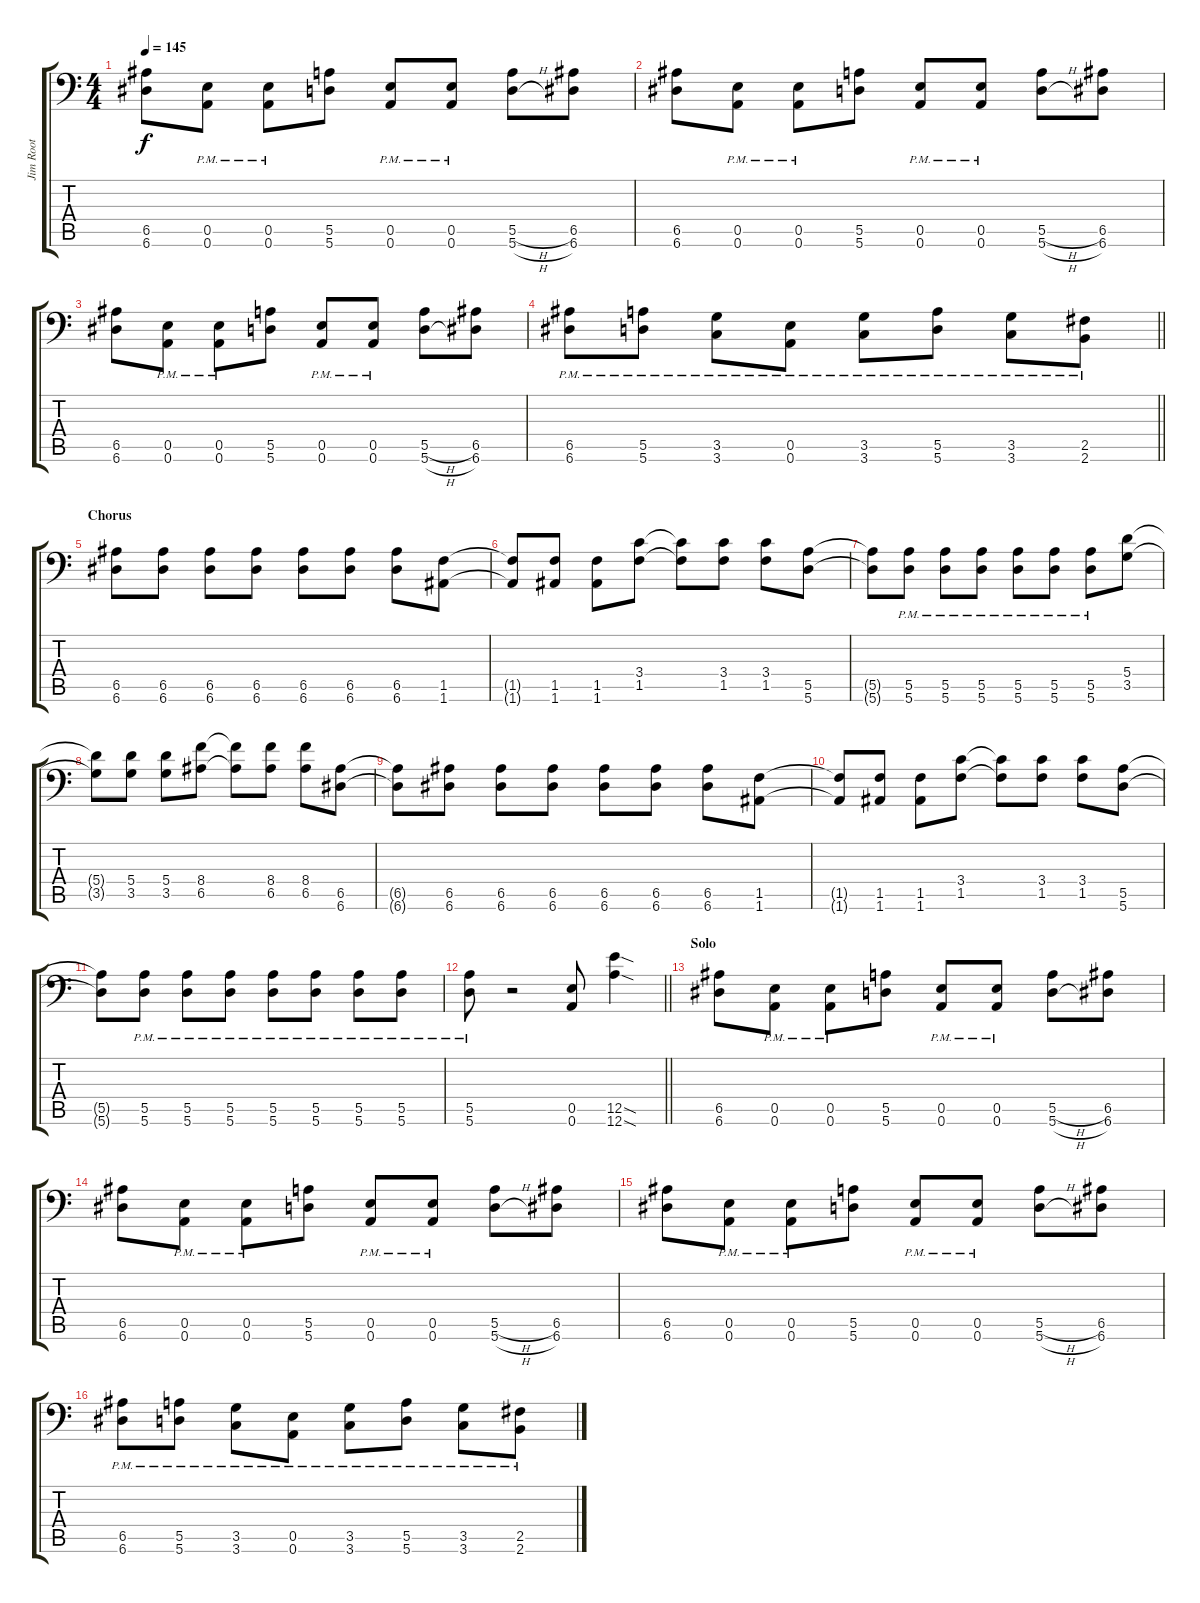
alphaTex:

\track ("Jim Root" "Jim Root") {instrument distortionguitar}
\staff {score tabs}
\tuning (B3 Gb3 D3 A2 E2 A1) {hide}
\ts (4 4)
\tempo 145
\clef f4
\ks c
(6.5 6.6).8{dy f} (0.5{pm} 0.6{pm}).8 (0.5{pm} 0.6{pm}).8 (5.5 5.6).8 (0.5{pm} 0.6{pm}).8 (0.5{pm} 0.6{pm}).8 (5.5{h} 5.6{h}).8 (6.5 6.6).8 |
(6.5 6.6).8 (0.5{pm} 0.6{pm}).8 (0.5{pm} 0.6{pm}).8 (5.5 5.6).8 (0.5{pm} 0.6{pm}).8 (0.5{pm} 0.6{pm}).8 (5.5{h} 5.6{h}).8 (6.5 6.6).8 |
(6.5 6.6).8 (0.5{pm} 0.6{pm}).8 (0.5{pm} 0.6{pm}).8 (5.5 5.6).8 (0.5{pm} 0.6{pm}).8 (0.5{pm} 0.6{pm}).8 (5.5{h} 5.6{h}).8 (6.5 6.6).8 |
\barLineRight lightlight
(6.5{pm} 6.6{pm}).8 (5.5{pm} 5.6{pm}).8 (3.5{pm} 3.6{pm}).8 (0.5{pm} 0.6{pm}).8 (3.5{pm} 3.6{pm}).8 (5.5{pm} 5.6{pm}).8 (3.5{pm} 3.6{pm}).8 (2.5{pm} 2.6{pm}).8 |
\section ("" "Chorus")
(6.5 6.6).8 (6.5 6.6).8 (6.5 6.6).8 (6.5 6.6).8 (6.5 6.6).8 (6.5 6.6).8 (6.5 6.6).8 (1.5 1.6).8 |
(1.5{t} 1.6{t}).8 (1.5 1.6).8 (1.5 1.6).8 (3.4 1.5).8 (3.4{t} 1.5{t}).8 (3.4 1.5).8 (3.4 1.5).8 (5.5 5.6).8 |
(5.5{t} 5.6{t}).8 (5.5{pm} 5.6{pm}).8 (5.5{pm} 5.6{pm}).8 (5.5{pm} 5.6{pm}).8 (5.5{pm} 5.6{pm}).8 (5.5{pm} 5.6{pm}).8 (5.5{pm} 5.6{pm}).8 (5.4 3.5).8 |
(5.4{t} 3.5{t}).8 (5.4 3.5).8 (5.4 3.5).8 (8.4 6.5).8 (8.4{t} 6.5{t}).8 (8.4 6.5).8 (8.4 6.5).8 (6.5 6.6).8 |
(6.5{t} 6.6{t}).8 (6.5 6.6).8 (6.5 6.6).8 (6.5 6.6).8 (6.5 6.6).8 (6.5 6.6).8 (6.5 6.6).8 (1.5 1.6).8 |
(1.5{t} 1.6{t}).8 (1.5 1.6).8 (1.5 1.6).8 (3.4 1.5).8 (3.4{t} 1.5{t}).8 (3.4 1.5).8 (3.4 1.5).8 (5.5 5.6).8 |
(5.5{t} 5.6{t}).8 (5.5{pm} 5.6{pm}).8 (5.5{pm} 5.6{pm}).8 (5.5{pm} 5.6{pm}).8 (5.5{pm} 5.6{pm}).8 (5.5{pm} 5.6{pm}).8 (5.5{pm} 5.6{pm}).8 (5.5{pm} 5.6{pm}).8 |
\barLineRight lightlight
(5.5{pm} 5.6{pm}).8 r.2 (0.5 0.6).8 (12.5{sod} 12.6{sod}).4 |
\section ("" "Solo")
(6.5 6.6).8 (0.5{pm} 0.6{pm}).8 (0.5{pm} 0.6{pm}).8 (5.5 5.6).8 (0.5{pm} 0.6{pm}).8 (0.5{pm} 0.6{pm}).8 (5.5{h} 5.6{h}).8 (6.5 6.6).8 |
(6.5 6.6).8 (0.5{pm} 0.6{pm}).8 (0.5{pm} 0.6{pm}).8 (5.5 5.6).8 (0.5{pm} 0.6{pm}).8 (0.5{pm} 0.6{pm}).8 (5.5{h} 5.6{h}).8 (6.5 6.6).8 |
(6.5 6.6).8 (0.5{pm} 0.6{pm}).8 (0.5{pm} 0.6{pm}).8 (5.5 5.6).8 (0.5{pm} 0.6{pm}).8 (0.5{pm} 0.6{pm}).8 (5.5{h} 5.6{h}).8 (6.5 6.6).8 |
(6.5{pm} 6.6{pm}).8 (5.5{pm} 5.6{pm}).8 (3.5{pm} 3.6{pm}).8 (0.5{pm} 0.6{pm}).8 (3.5{pm} 3.6{pm}).8 (5.5{pm} 5.6{pm}).8 (3.5{pm} 3.6{pm}).8 (2.5{pm} 2.6{pm}).8
